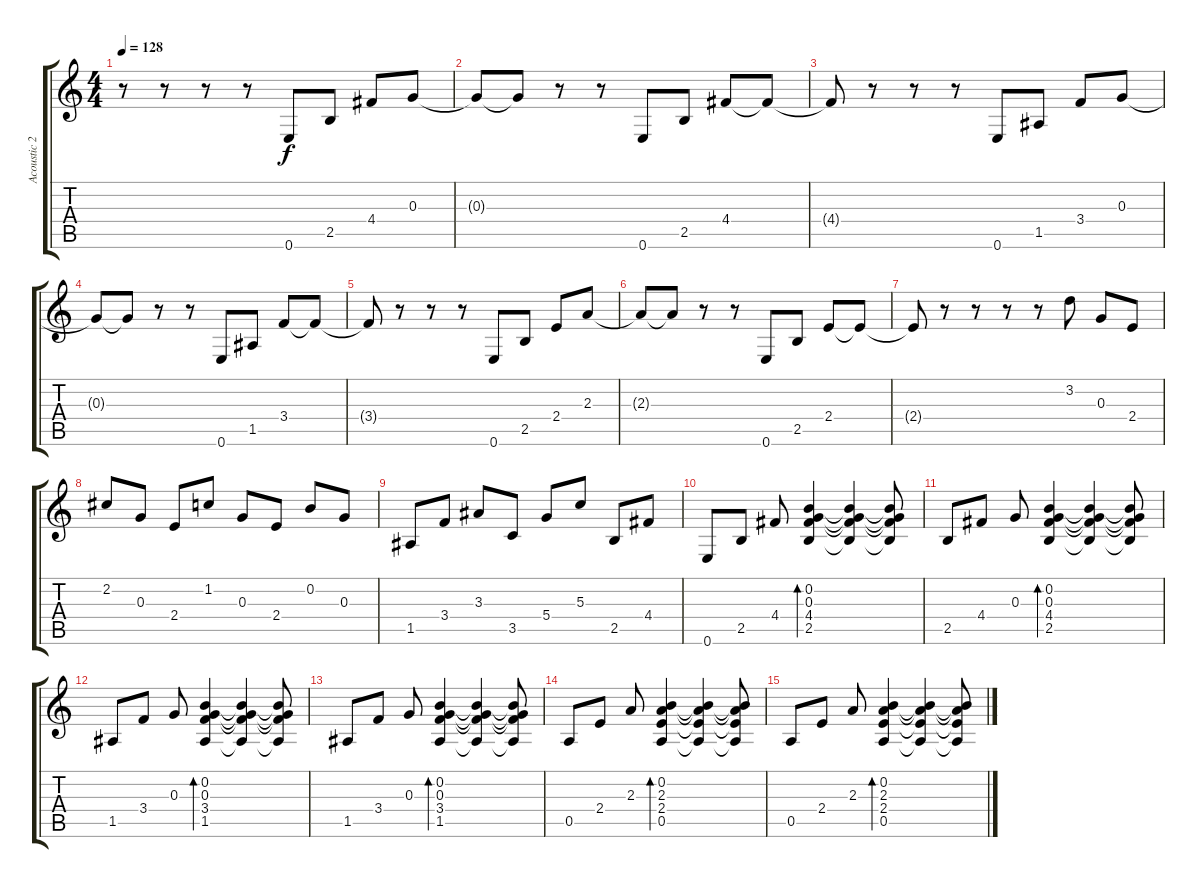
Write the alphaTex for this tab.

\track ("Acoustic 2" "Acoustic 2") {instrument electricguitarclean}
\staff {score tabs}
\tuning (E4 B3 G3 D3 A2 E2) {hide}
\ts (4 4)
\tempo 128
\clef g2
\ks c
r.8{dy f instrument electricguitarclean} r.8 r.8 r.8 0.6.8 2.5.8 4.4.8 0.3.8 |
0.3{t}.8 0.3{t}.8 r.8 r.8 0.6.8 2.5.8 4.4.8 4.4{t}.8 |
4.4{t}.8 r.8 r.8 r.8 0.6.8 1.5.8 3.4.8 0.3.8 |
0.3{t}.8 0.3{t}.8 r.8 r.8 0.6.8 1.5.8 3.4.8 3.4{t}.8 |
3.4{t}.8 r.8 r.8 r.8 0.6.8 2.5.8 2.4.8 2.3.8 |
2.3{t}.8 2.3{t}.8 r.8 r.8 0.6.8 2.5.8 2.4.8 2.4{t}.8 |
2.4{t}.8 r.8 r.8 r.8 r.8 3.2.8 0.3.8 2.4.8 |
2.2.8 0.3.8 2.4.8 1.2.8 0.3.8 2.4.8 0.2.8 0.3.8 |
1.5.8 3.4.8 3.3.8 3.5.8 5.4.8 5.3.8 2.5.8 4.4.8 |
0.6.8 2.5.8 4.4.8 (0.2 0.3 4.4 2.5).4{bd 480} (0.2{t} 0.3{t} 4.4{t} 2.5{t}).4 (0.2{t} 0.3{t} 4.4{t} 2.5{t}).8 |
2.5.8 4.4.8 0.3.8 (0.2 0.3 4.4 2.5).4{bd 480} (0.2{t} 0.3{t} 4.4{t} 2.5{t}).4 (0.2{t} 0.3{t} 4.4{t} 2.5{t}).8 |
1.5.8 3.4.8 0.3.8 (0.2 0.3 3.4 1.5).4{bd 480} (0.2{t} 0.3{t} 3.4{t} 1.5{t}).4 (0.2{t} 0.3{t} 3.4{t} 1.5{t}).8 |
1.5.8 3.4.8 0.3.8 (0.2 0.3 3.4 1.5).4{bd 480} (0.2{t} 0.3{t} 3.4{t} 1.5{t}).4 (0.2{t} 0.3{t} 3.4{t} 1.5{t}).8 |
0.5.8 2.4.8 2.3.8 (0.2 2.3 2.4 0.5).4{bd 480} (0.2{t} 2.3{t} 2.4{t} 0.5{t}).4 (0.2{t} 2.3{t} 2.4{t} 0.5{t}).8 |
0.5.8 2.4.8 2.3.8 (0.2 2.3 2.4 0.5).4{bd 480} (0.2{t} 2.3{t} 2.4{t} 0.5{t}).4 (0.2{t} 2.3{t} 2.4{t} 0.5{t}).8
